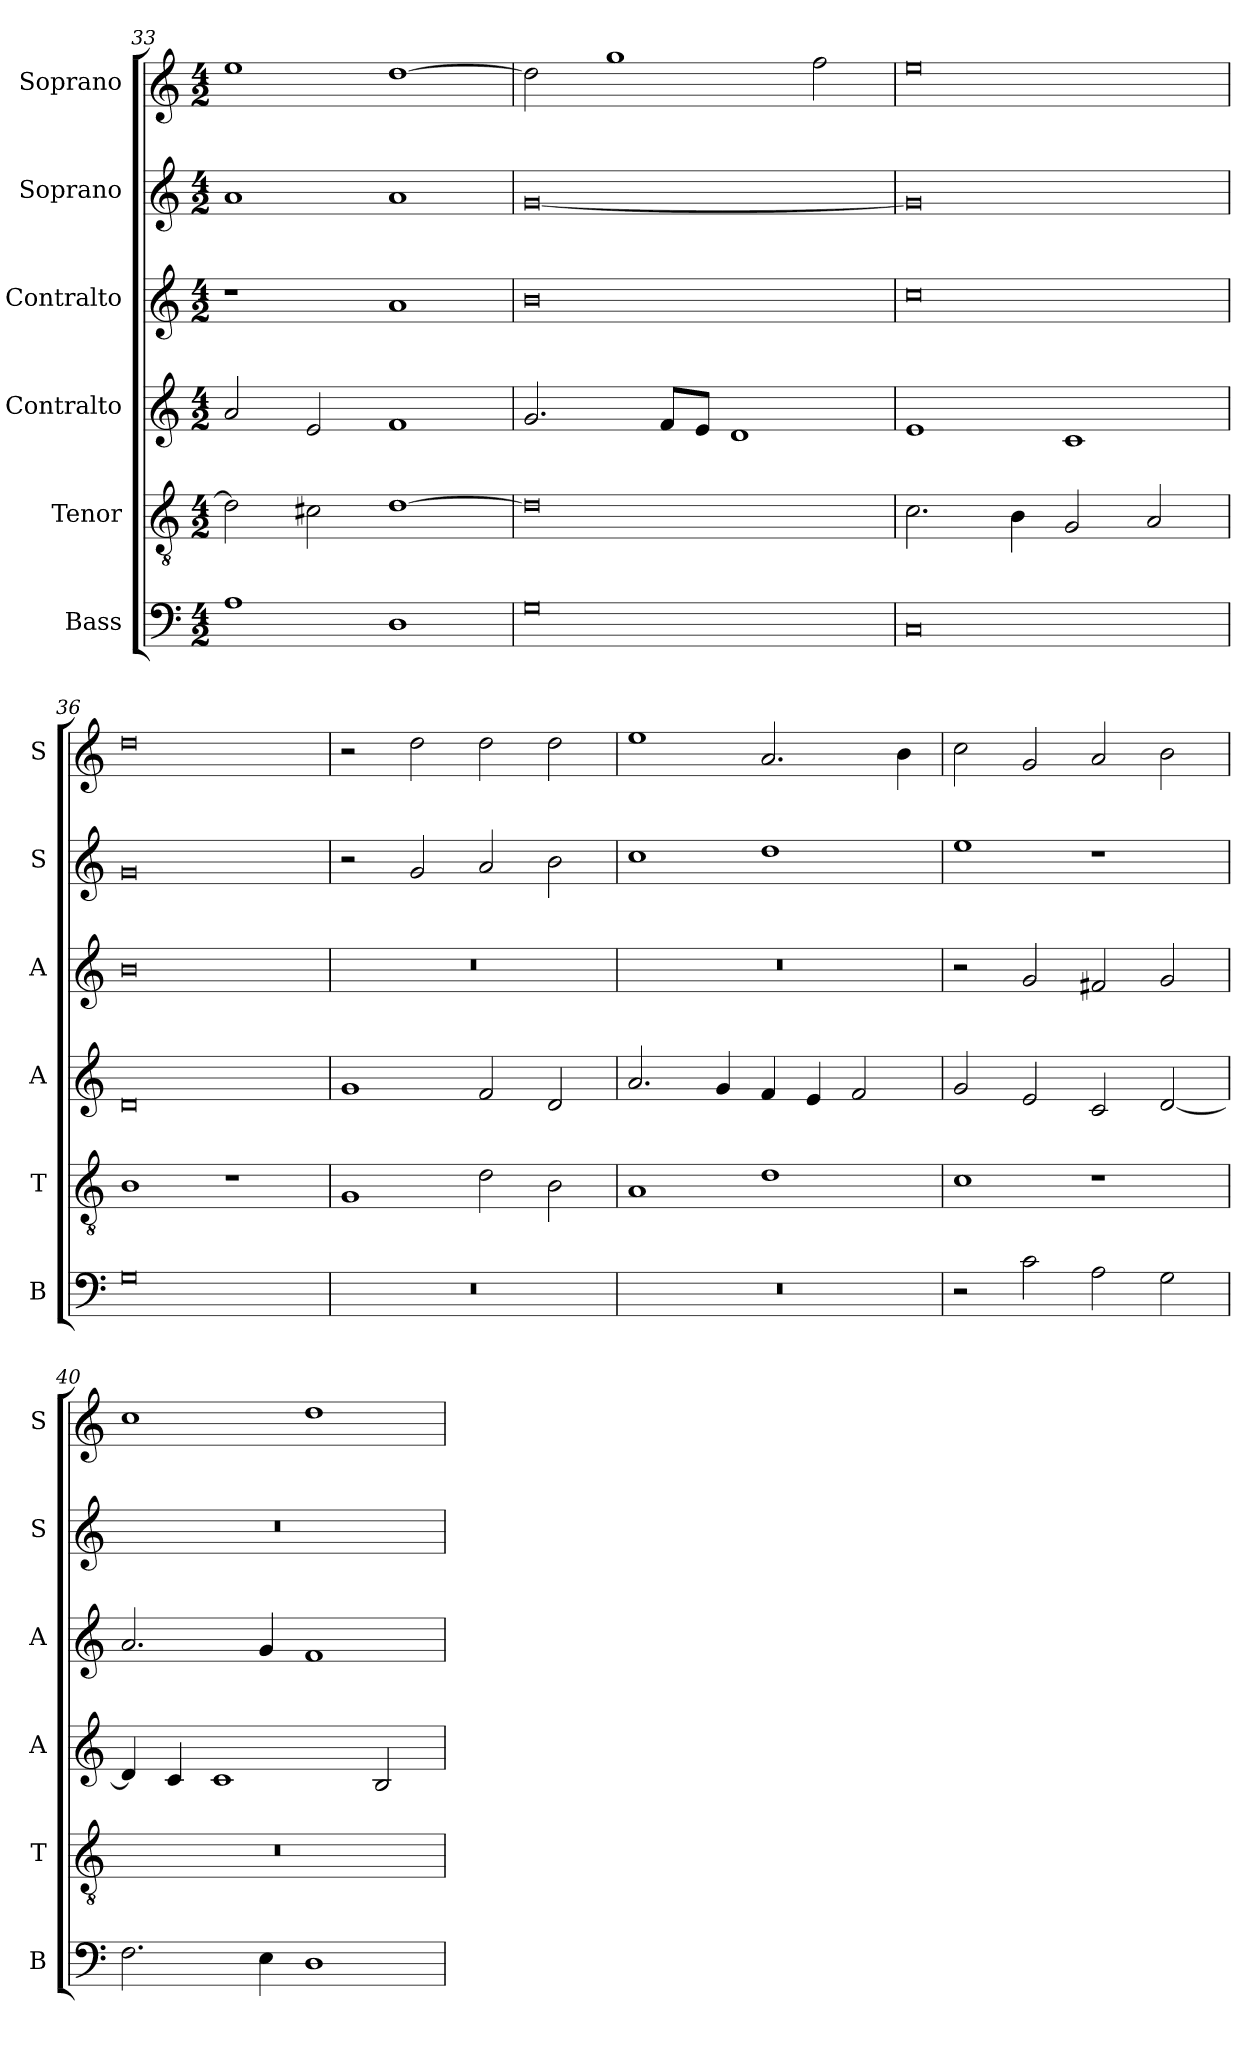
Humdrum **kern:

**kern	**kern	**kern	**kern	**kern	**kern
*part6	*part5	*part4	*part3	*part2	*part1
*staff6	*staff5	*staff4	*staff3	*staff2	*staff1
*I"Bass	*I"Tenor	*I"Contralto	*I"Contralto	*I"Soprano	*I"Soprano
*I'B	*I'T	*I'A	*I'A	*I'S	*I'S
*clefF4	*clefGv2	*clefG2	*clefG2	*clefG2	*clefG2
*k[]	*k[]	*k[]	*k[]	*k[]	*k[]
*C:ion	*C:ion	*C:ion	*C:ion	*C:ion	*C:ion
*M4/2	*M4/2	*M4/2	*M4/2	*M4/2	*M4/2
=33	=33	=33	=33	=33	=33
1A	2d]	2a	1r	1a	1ee
.	2c#X	2e	.	.	.
1D	[1d	1f	1a	1a	[1dd
=34	=34	=34	=34	=34	=34
0G	0d]	2.g	0b	[0g	2dd]
.	.	.	.	.	1gg
.	.	8f/L	.	.	.
.	.	8e/J	.	.	.
.	.	1d	.	.	.
.	.	.	.	.	2ff
=35	=35	=35	=35	=35	=35
0C	2.c	1e	0cc	0g]	0ee
.	4B	.	.	.	.
.	2G	1c	.	.	.
.	2A	.	.	.	.
=36	=36	=36	=36	=36	=36
0G	1B	0d	0b	0g	0dd
.	1r	.	.	.	.
=37	=37	=37	=37	=37	=37
0r	1G	1g	0r	2r	2r
.	.	.	.	2g	2dd
.	2d	2f	.	2a	2dd
.	2B	2d	.	2b	2dd
=38	=38	=38	=38	=38	=38
0r	1A	2.a	0r	1cc	1ee
.	.	4g	.	.	.
.	1d	4f	.	1dd	2.a
.	.	4e	.	.	.
.	.	2f	.	.	.
.	.	.	.	.	4b
=39	=39	=39	=39	=39	=39
2r	1c	2g	2r	1ee	2cc
2c	.	2e	2g	.	2g
2A	1r	2c	2f#X	1r	2a
2G	.	[2d	2g	.	2b
=40	=40	=40	=40	=40	=40
2.F	0r	4d]	2.a	0r	1cc
.	.	4c	.	.	.
.	.	1c	.	.	.
4E	.	.	4g	.	.
1D	.	.	1f	.	1dd
.	.	2B	.	.	.
=	=	=	=	=	=
*-	*-	*-	*-	*-	*-
